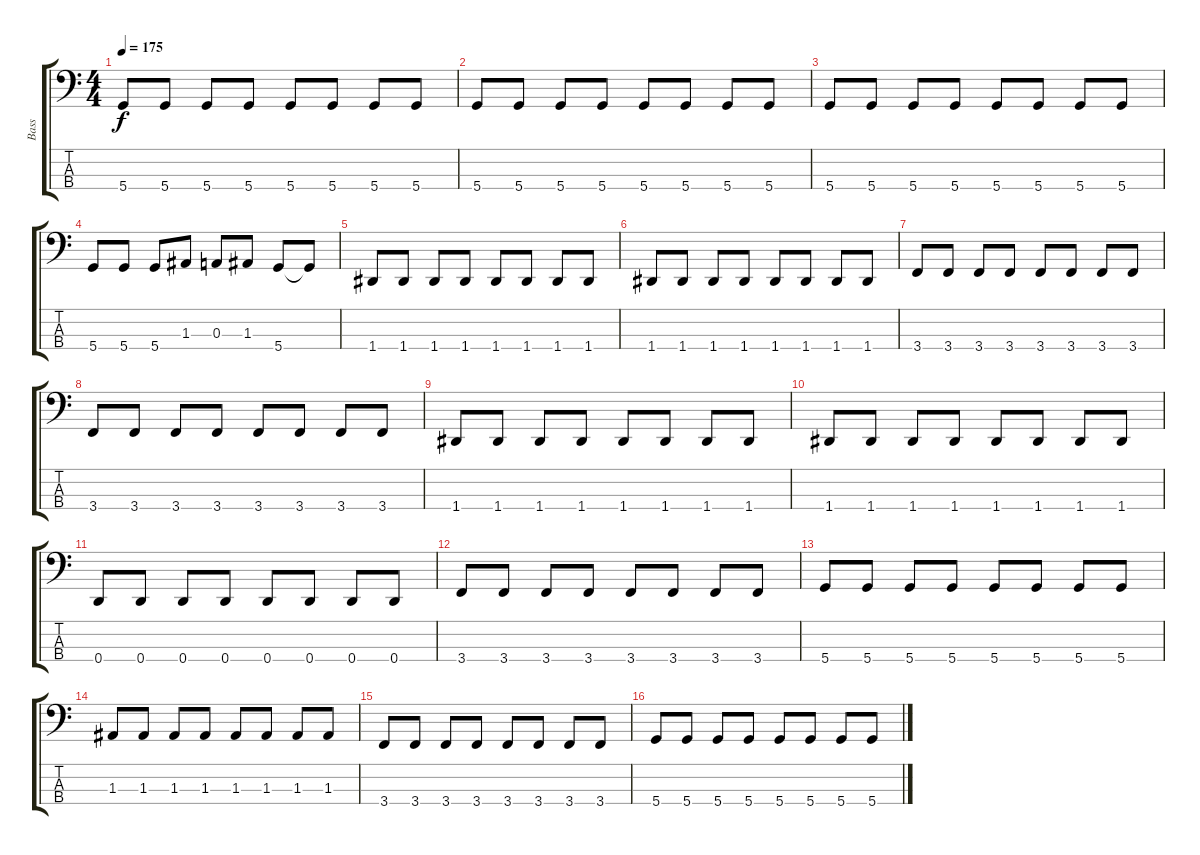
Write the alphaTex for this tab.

\track ("Bass" "Bass") {instrument electricbasspick}
\staff {score tabs}
\tuning (G2 D2 A1 D1) {hide}
\ts (4 4)
\tempo 175
\clef f4
\ks c
5.4.8{dy f} 5.4.8 5.4.8 5.4.8 5.4.8 5.4.8 5.4.8 5.4.8 |
5.4.8 5.4.8 5.4.8 5.4.8 5.4.8 5.4.8 5.4.8 5.4.8 |
5.4.8 5.4.8 5.4.8 5.4.8 5.4.8 5.4.8 5.4.8 5.4.8 |
5.4.8 5.4.8 5.4.8 1.3.8 0.3.8 1.3.8 5.4.8 5.4{t}.8 |
1.4.8 1.4.8 1.4.8 1.4.8 1.4.8 1.4.8 1.4.8 1.4.8 |
1.4.8 1.4.8 1.4.8 1.4.8 1.4.8 1.4.8 1.4.8 1.4.8 |
3.4.8 3.4.8 3.4.8 3.4.8 3.4.8 3.4.8 3.4.8 3.4.8 |
3.4.8 3.4.8 3.4.8 3.4.8 3.4.8 3.4.8 3.4.8 3.4.8 |
1.4.8 1.4.8 1.4.8 1.4.8 1.4.8 1.4.8 1.4.8 1.4.8 |
1.4.8 1.4.8 1.4.8 1.4.8 1.4.8 1.4.8 1.4.8 1.4.8 |
0.4.8 0.4.8 0.4.8 0.4.8 0.4.8 0.4.8 0.4.8 0.4.8 |
3.4.8 3.4.8 3.4.8 3.4.8 3.4.8 3.4.8 3.4.8 3.4.8 |
5.4.8 5.4.8 5.4.8 5.4.8 5.4.8 5.4.8 5.4.8 5.4.8 |
1.3.8 1.3.8 1.3.8 1.3.8 1.3.8 1.3.8 1.3.8 1.3.8 |
3.4.8 3.4.8 3.4.8 3.4.8 3.4.8 3.4.8 3.4.8 3.4.8 |
5.4.8 5.4.8 5.4.8 5.4.8 5.4.8 5.4.8 5.4.8 5.4.8
